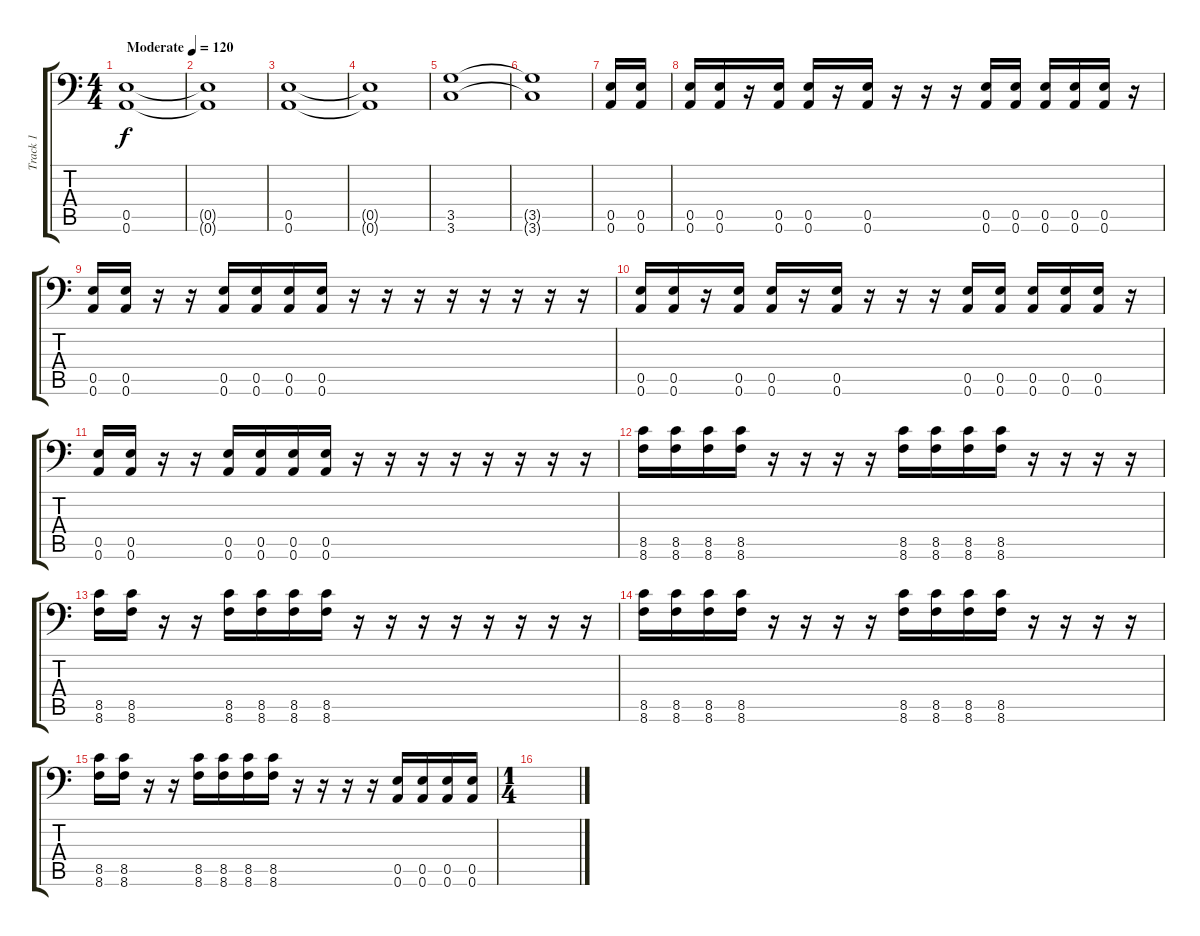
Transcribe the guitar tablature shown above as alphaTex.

\track ("Track 1" "Track 1") {instrument distortionguitar}
\staff {score tabs}
\tuning (B3 Gb3 D3 A2 E2 A1) {hide}
\ts (4 4)
\tempo (120 "Moderate")
\clef f4
\ks c
(0.5 0.6).1{dy f instrument distortionguitar} |
(0.5{t} 0.6{t}).1 |
(0.5 0.6).1 |
(0.5{t} 0.6{t}).1 |
(3.5 3.6).1 |
(3.5{t} 3.6{t}).1 |
(0.5 0.6).16 (0.5 0.6).16 |
(0.5 0.6).16 (0.5 0.6).16 r.16 (0.5 0.6).16 (0.5 0.6).16 r.16 (0.5 0.6).16 r.16 r.16 r.16 (0.5 0.6).16 (0.5 0.6).16 (0.5 0.6).16 (0.5 0.6).16 (0.5 0.6).16 r.16 |
(0.5 0.6).16 (0.5 0.6).16 r.16 r.16 (0.5 0.6).16 (0.5 0.6).16 (0.5 0.6).16 (0.5 0.6).16 r.16 r.16 r.16 r.16 r.16 r.16 r.16 r.16 |
(0.5 0.6).16 (0.5 0.6).16 r.16 (0.5 0.6).16 (0.5 0.6).16 r.16 (0.5 0.6).16 r.16 r.16 r.16 (0.5 0.6).16 (0.5 0.6).16 (0.5 0.6).16 (0.5 0.6).16 (0.5 0.6).16 r.16 |
(0.5 0.6).16 (0.5 0.6).16 r.16 r.16 (0.5 0.6).16 (0.5 0.6).16 (0.5 0.6).16 (0.5 0.6).16 r.16 r.16 r.16 r.16 r.16 r.16 r.16 r.16 |
(8.5 8.6).16 (8.5 8.6).16 (8.5 8.6).16 (8.5 8.6).16 r.16 r.16 r.16 r.16 (8.5 8.6).16 (8.5 8.6).16 (8.5 8.6).16 (8.5 8.6).16 r.16 r.16 r.16 r.16 |
(8.5 8.6).16 (8.5 8.6).16 r.16 r.16 (8.5 8.6).16 (8.5 8.6).16 (8.5 8.6).16 (8.5 8.6).16 r.16 r.16 r.16 r.16 r.16 r.16 r.16 r.16 |
(8.5 8.6).16 (8.5 8.6).16 (8.5 8.6).16 (8.5 8.6).16 r.16 r.16 r.16 r.16 (8.5 8.6).16 (8.5 8.6).16 (8.5 8.6).16 (8.5 8.6).16 r.16 r.16 r.16 r.16 |
(8.5 8.6).16 (8.5 8.6).16 r.16 r.16 (8.5 8.6).16 (8.5 8.6).16 (8.5 8.6).16 (8.5 8.6).16 r.16 r.16 r.16 r.16 (0.5 0.6).16 (0.5 0.6).16 (0.5 0.6).16 (0.5 0.6).16 |
\ts (1 4)
